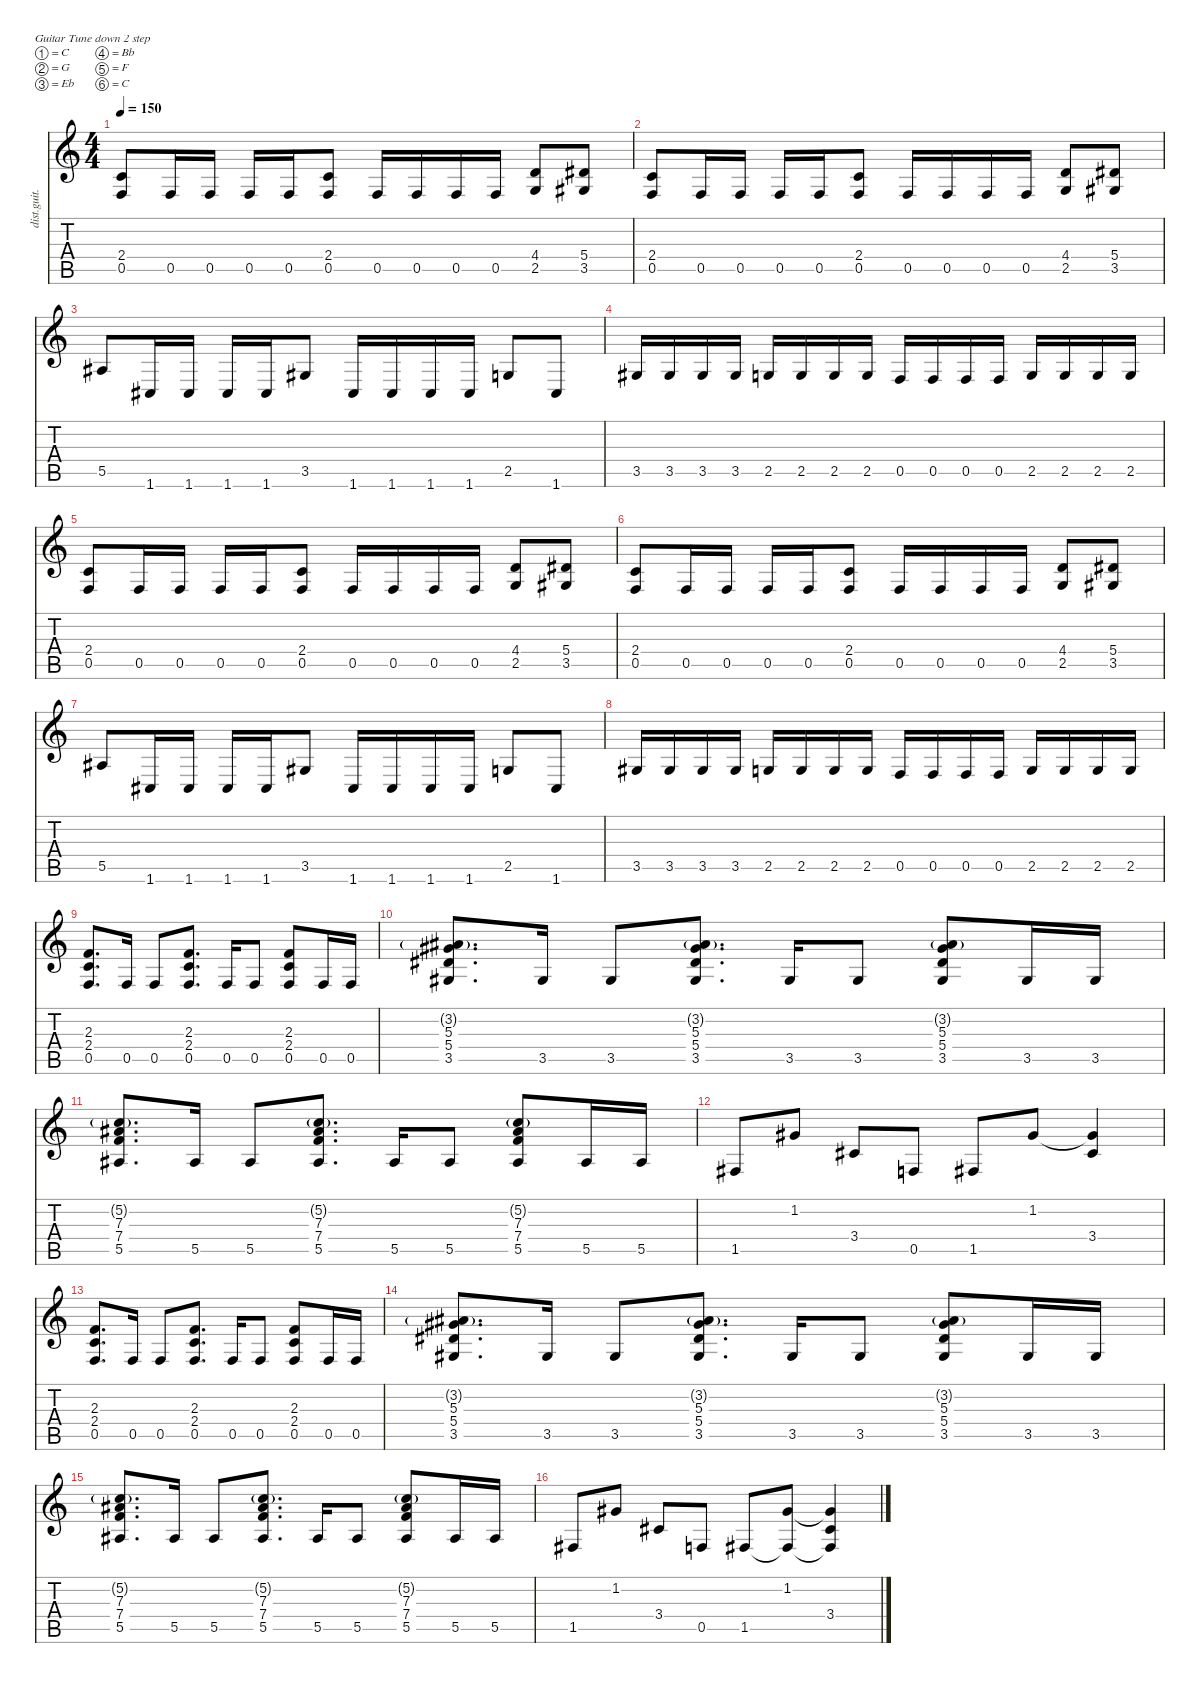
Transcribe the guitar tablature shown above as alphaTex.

\defaultSystemsLayout 4
\hideDynamics
\bracketExtendMode nobrackets
\otherSystemsTrackNameOrientation horizontal
\track ("Guitar 2" "dist.guit.") {instrument distortionguitar}
\staff {score tabs}
\tuning (C4 G3 Eb3 Bb2 F2 C2)
\ts (4 4)
\tempo 150
\clef g2
\ks c
(2.4 0.5).8{dy f beam Up} 0.5.16{beam Up} 0.5.16{beam Up} 0.5.16{beam Up} 0.5.16{beam Up} (2.4 0.5).8{beam Up} 0.5.16{beam Up} 0.5.16{beam Up} 0.5.16{beam Up} 0.5.16{beam Up} (4.4 2.5).8{beam Up} (5.4{acc #} 3.5{acc #}).8{beam Up} |
(2.4 0.5).8{beam Up} 0.5.16{beam Up} 0.5.16{beam Up} 0.5.16{beam Up} 0.5.16{beam Up} (2.4 0.5).8{beam Up} 0.5.16{beam Up} 0.5.16{beam Up} 0.5.16{beam Up} 0.5.16{beam Up} (4.4 2.5).8{beam Up} (5.4{acc #} 3.5{acc #}).8{beam Up} |
5.5{acc #}.8{beam Up} 1.6{acc #}.16{beam Up} 1.6{acc #}.16{beam Up} 1.6{acc #}.16{beam Up} 1.6{acc #}.16{beam Up} 3.5{acc #}.8{beam Up} 1.6{acc #}.16{beam Up} 1.6{acc #}.16{beam Up} 1.6{acc #}.16{beam Up} 1.6{acc #}.16{beam Up} 2.5.8{beam Up} 1.6{acc #}.8{beam Up} |
3.5{acc #}.16{beam Up} 3.5{acc #}.16{beam Up} 3.5{acc #}.16{beam Up} 3.5{acc #}.16{beam Up} 2.5.16{beam Up} 2.5.16{beam Up} 2.5.16{beam Up} 2.5.16{beam Up} 0.5.16{beam Up} 0.5.16{beam Up} 0.5.16{beam Up} 0.5.16{beam Up} 2.5.16{beam Up} 2.5.16{beam Up} 2.5.16{beam Up} 2.5.16{beam Up} |
(2.4 0.5).8{beam Up} 0.5.16{beam Up} 0.5.16{beam Up} 0.5.16{beam Up} 0.5.16{beam Up} (2.4 0.5).8{beam Up} 0.5.16{beam Up} 0.5.16{beam Up} 0.5.16{beam Up} 0.5.16{beam Up} (4.4 2.5).8{beam Up} (5.4{acc #} 3.5{acc #}).8{beam Up} |
(2.4 0.5).8{beam Up} 0.5.16{beam Up} 0.5.16{beam Up} 0.5.16{beam Up} 0.5.16{beam Up} (2.4 0.5).8{beam Up} 0.5.16{beam Up} 0.5.16{beam Up} 0.5.16{beam Up} 0.5.16{beam Up} (4.4 2.5).8{beam Up} (5.4{acc #} 3.5{acc #}).8{beam Up} |
5.5{acc #}.8{beam Up} 1.6{acc #}.16{beam Up} 1.6{acc #}.16{beam Up} 1.6{acc #}.16{beam Up} 1.6{acc #}.16{beam Up} 3.5{acc #}.8{beam Up} 1.6{acc #}.16{beam Up} 1.6{acc #}.16{beam Up} 1.6{acc #}.16{beam Up} 1.6{acc #}.16{beam Up} 2.5.8{beam Up} 1.6{acc #}.8{beam Up} |
3.5{acc #}.16{beam Up} 3.5{acc #}.16{beam Up} 3.5{acc #}.16{beam Up} 3.5{acc #}.16{beam Up} 2.5.16{beam Up} 2.5.16{beam Up} 2.5.16{beam Up} 2.5.16{beam Up} 0.5.16{beam Up} 0.5.16{beam Up} 0.5.16{beam Up} 0.5.16{beam Up} 2.5.16{beam Up} 2.5.16{beam Up} 2.5.16{beam Up} 2.5.16{beam Up} |
(2.3 2.4 0.5).8{d dy mf beam Up} 0.5.16{beam Up} 0.5.8{beam Up} (2.3 2.4 0.5).8{d beam Up} 0.5.16{beam Up} 0.5.8{beam Up} (2.3 2.4 0.5).8{beam Up} 0.5.16{beam Up} 0.5.16{beam Up} |
(3.2{g acc #} 5.3{acc #} 5.4{acc #} 3.5{acc #}).8{d beam Up} 3.5{acc #}.16{beam Up} 3.5{acc #}.8{beam Up} (3.2{g acc #} 5.3{acc #} 5.4{acc #} 3.5{acc #}).8{d beam Up} 3.5{acc #}.16{beam Up} 3.5{acc #}.8{beam Up} (3.2{g acc #} 5.3{acc #} 5.4{acc #} 3.5{acc #}).8{beam Up} 3.5{acc #}.16{beam Up} 3.5{acc #}.16{beam Up} |
(5.2{g} 7.3{acc #} 7.4 5.5{acc #}).8{d beam Up} 5.5{acc #}.16{beam Up} 5.5{acc #}.8{beam Up} (5.2{g} 7.3{acc #} 7.4 5.5{acc #}).8{d beam Up} 5.5{acc #}.16{beam Up} 5.5{acc #}.8{beam Up} (5.2{g} 7.3{acc #} 7.4 5.5{acc #}).8{beam Up} 5.5{acc #}.16{beam Up} 5.5{acc #}.16{beam Up} |
1.5{acc #}.8{beam Up} 1.2{acc #}.8{beam Up} 3.4{acc #}.8{beam Up} 0.5.8{beam Up} 1.5{acc #}.8{beam Up} 1.2{acc #}.8{beam Up} (1.2{t acc #} 3.4{acc #}).4{dy f beam Up} |
(2.3 2.4 0.5).8{d dy mf beam Up} 0.5.16{beam Up} 0.5.8{beam Up} (2.3 2.4 0.5).8{d beam Up} 0.5.16{beam Up} 0.5.8{beam Up} (2.3 2.4 0.5).8{beam Up} 0.5.16{beam Up} 0.5.16{beam Up} |
(3.2{g acc #} 5.3{acc #} 5.4{acc #} 3.5{acc #}).8{d beam Up} 3.5{acc #}.16{beam Up} 3.5{acc #}.8{beam Up} (3.2{g acc #} 5.3{acc #} 5.4{acc #} 3.5{acc #}).8{d beam Up} 3.5{acc #}.16{beam Up} 3.5{acc #}.8{beam Up} (3.2{g acc #} 5.3{acc #} 5.4{acc #} 3.5{acc #}).8{beam Up} 3.5{acc #}.16{beam Up} 3.5{acc #}.16{beam Up} |
(5.2{g} 7.3{acc #} 7.4 5.5{acc #}).8{d beam Up} 5.5{acc #}.16{beam Up} 5.5{acc #}.8{beam Up} (5.2{g} 7.3{acc #} 7.4 5.5{acc #}).8{d beam Up} 5.5{acc #}.16{beam Up} 5.5{acc #}.8{beam Up} (5.2{g} 7.3{acc #} 7.4 5.5{acc #}).8{beam Up} 5.5{acc #}.16{beam Up} 5.5{acc #}.16{beam Up} |
1.5{acc #}.8{beam Up} 1.2{acc #}.8{dy f beam Up} 3.4{acc #}.8{dy mf beam Up} 0.5.8{beam Up} 1.5{acc #}.8{beam Up} (1.2{acc #} 1.5{t acc #}).8{beam Up} (1.2{t acc #} 3.4{acc #} 1.5{t acc #}).4{dy f beam Up}
